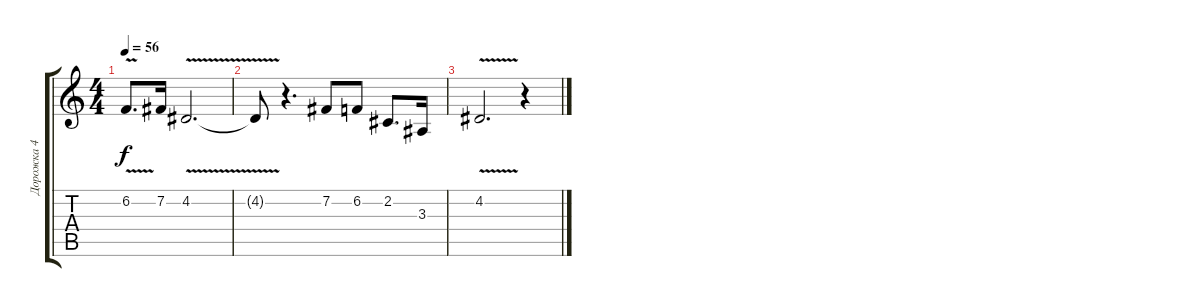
\track ("Дорожка 4" "Дорожка 4") {instrument flute}
\staff {score tabs}
\tuning (E4 B3 G3 D3 A2 E2) {hide}
\ts (4 4)
\tempo 56
\clef g2
\ks c
6.2{v}.8{d dy f} 7.2.16 4.2{v}.2{d} |
4.2{t}.8 r.4{d} 7.2.8 6.2.8 2.2.8{d} 3.3.16 |
4.2{v}.2{d} r.4
